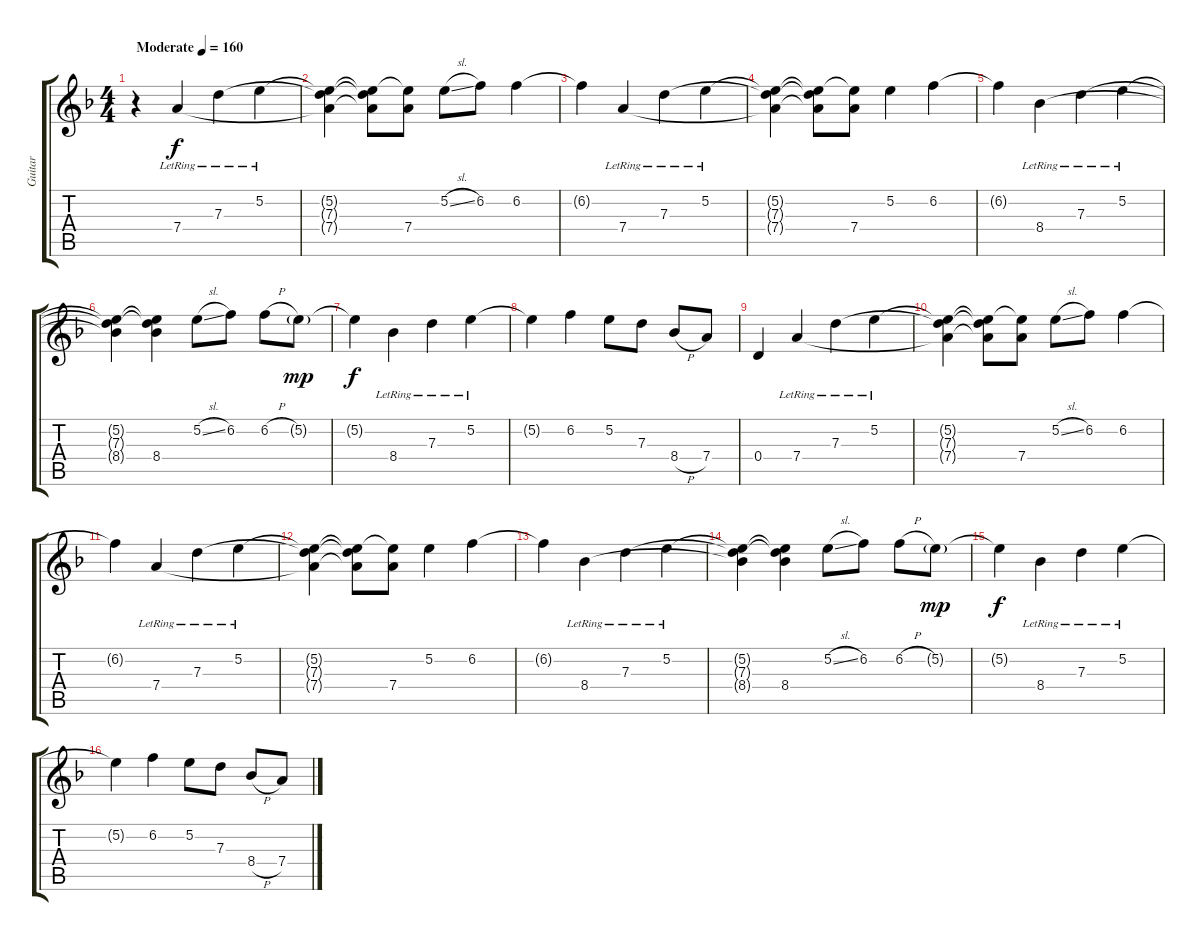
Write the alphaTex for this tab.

\track ("Guitar" "Guitar") {instrument acousticguitarsteel}
\staff {score tabs}
\tuning (E4 B3 G3 D3 A2 D2) {hide}
\ts (4 4)
\tempo (160 "Moderate")
\clef g2
\ks dminor
r.4{dy f instrument acousticguitarsteel} 7.4{lr}.4 7.3{lr}.4 5.2{lr}.4 |
(5.2{t} 7.3{t} 7.4{t}).4 (5.2{t} 7.3{t} 7.4{t}).8 (5.2{t} 7.4).8 5.2{sl}.8 6.2.8 6.2.4 |
6.2{t}.4 7.4{lr}.4 7.3{lr}.4 5.2{lr}.4 |
(5.2{t} 7.3{t} 7.4{t}).4 (5.2{t} 7.3{t} 7.4{t}).8 (5.2{t} 7.4).8 5.2.4 6.2.4 |
6.2{t}.4 8.4{lr}.4 7.3{lr}.4 5.2{lr}.4 |
(5.2{t} 7.3{t} 8.4{t}).4 (5.2{t} 7.3{t} 8.4).4 5.2{sl}.8 6.2.8 6.2{h}.8 5.2{g}.8{dy mp} |
5.2{t}.4{dy f} 8.4{lr}.4 7.3{lr}.4 5.2{lr}.4 |
5.2{t}.4 6.2.4 5.2.8 7.3.8 8.4{h}.8 7.4.8 |
0.4.4 7.4{lr}.4 7.3{lr}.4 5.2{lr}.4 |
(5.2{t} 7.3{t} 7.4{t}).4 (5.2{t} 7.3{t} 7.4{t}).8 (5.2{t} 7.4).8 5.2{sl}.8 6.2.8 6.2.4 |
6.2{t}.4 7.4{lr}.4 7.3{lr}.4 5.2{lr}.4 |
(5.2{t} 7.3{t} 7.4{t}).4 (5.2{t} 7.3{t} 7.4{t}).8 (5.2{t} 7.4).8 5.2.4 6.2.4 |
6.2{t}.4 8.4{lr}.4 7.3{lr}.4 5.2{lr}.4 |
(5.2{t} 7.3{t} 8.4{t}).4 (5.2{t} 7.3{t} 8.4).4 5.2{sl}.8 6.2.8 6.2{h}.8 5.2{g}.8{dy mp} |
5.2{t}.4{dy f} 8.4{lr}.4 7.3{lr}.4 5.2{lr}.4 |
5.2{t}.4 6.2.4 5.2.8 7.3.8 8.4{h}.8 7.4.8
